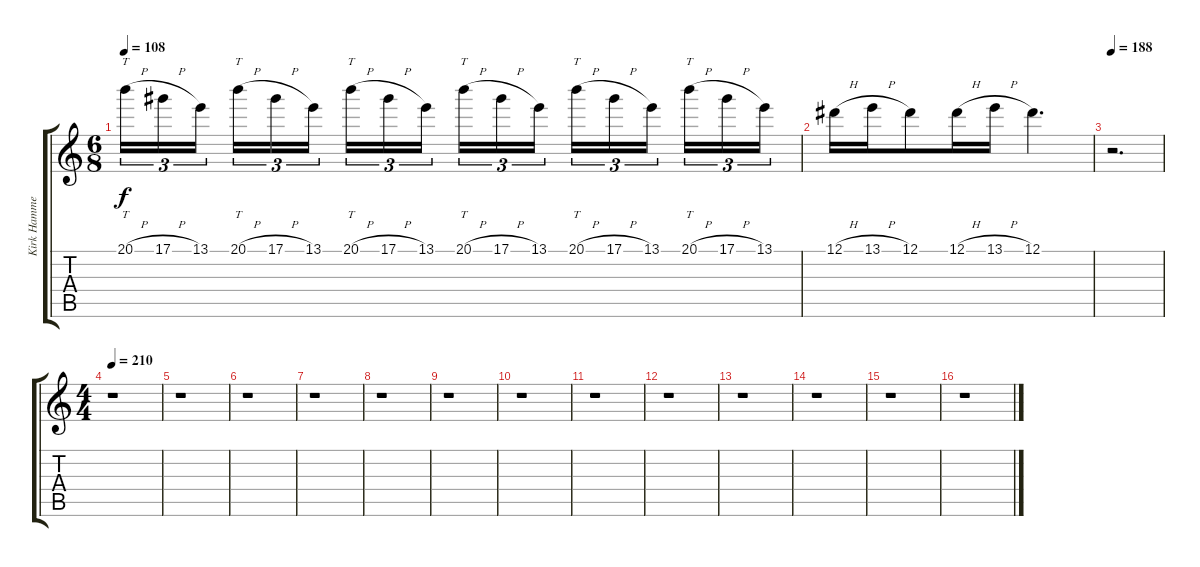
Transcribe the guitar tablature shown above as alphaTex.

\track ("Kirk Hammett (Clean Guitar)" "Kirk Hamme") {instrument electricguitarclean}
\staff {score tabs}
\tuning (Eb4 Bb3 Gb3 Db3 Ab2 Eb2) {hide}
\ts (6 8)
\tempo 108
\clef g2
\ks c
20.1{h}.16{tt tu (3 2) dy f} 17.1{h}.16{tu (3 2)} 13.1.16{tu (3 2) beam splitsecondary} 20.1{h}.16{tt tu (3 2)} 17.1{h}.16{tu (3 2)} 13.1.16{tu (3 2) beam splitsecondary} 20.1{h}.16{tt tu (3 2)} 17.1{h}.16{tu (3 2)} 13.1.16{tu (3 2)} 20.1{h}.16{tt tu (3 2)} 17.1{h}.16{tu (3 2)} 13.1.16{tu (3 2) beam splitsecondary} 20.1{h}.16{tt tu (3 2)} 17.1{h}.16{tu (3 2)} 13.1.16{tu (3 2) beam splitsecondary} 20.1{h}.16{tt tu (3 2)} 17.1{h}.16{tu (3 2)} 13.1.16{tu (3 2)} |
12.1{h}.16 13.1{h}.16 12.1.8 12.1{h}.16 13.1{h}.16 12.1.4{d} |
\tempo 188
r.2{d} |
\ts (4 4)
\tempo 210
r.1 |
r.1 |
r.1 |
r.1 |
r.1 |
r.1 |
r.1 |
r.1 |
r.1 |
r.1 |
r.1 |
r.1 |
r.1
